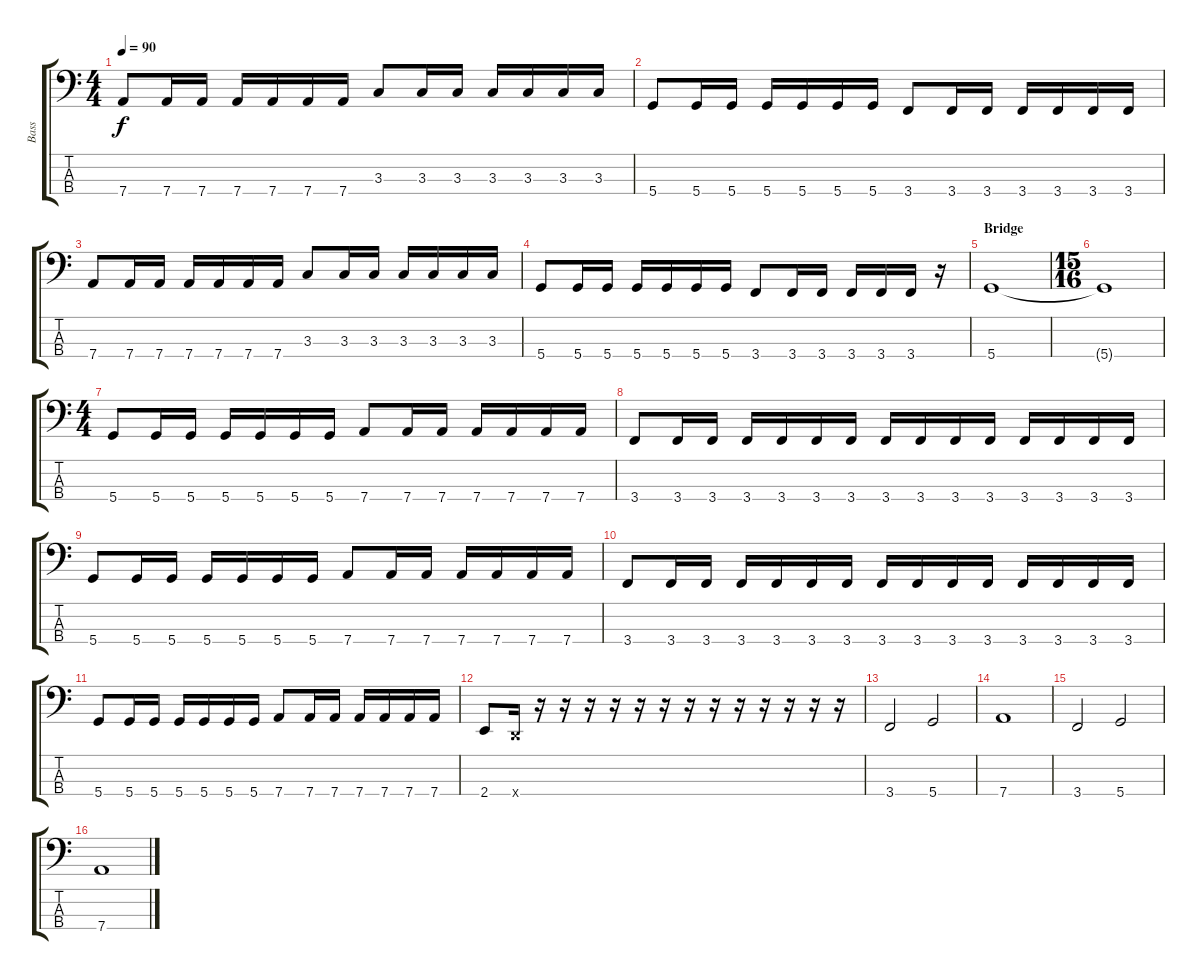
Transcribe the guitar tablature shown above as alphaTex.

\track ("Bass" "Bass") {instrument electricbasspick}
\staff {score tabs}
\tuning (G2 D2 A1 D1) {hide}
\ts (4 4)
\tempo 90
\clef f4
\ks c
7.4.8{dy f} 7.4.16 7.4.16 7.4.16 7.4.16 7.4.16 7.4.16 3.3.8 3.3.16 3.3.16 3.3.16 3.3.16 3.3.16 3.3.16 |
5.4.8 5.4.16 5.4.16 5.4.16 5.4.16 5.4.16 5.4.16 3.4.8 3.4.16 3.4.16 3.4.16 3.4.16 3.4.16 3.4.16 |
7.4.8 7.4.16 7.4.16 7.4.16 7.4.16 7.4.16 7.4.16 3.3.8 3.3.16 3.3.16 3.3.16 3.3.16 3.3.16 3.3.16 |
5.4.8 5.4.16 5.4.16 5.4.16 5.4.16 5.4.16 5.4.16 3.4.8 3.4.16 3.4.16 3.4.16 3.4.16 3.4.16 r.16 |
\section ("" "Bridge")
5.4.1 |
\ts (15 16)
5.4{t}.1 |
\ts (4 4)
5.4.8 5.4.16 5.4.16 5.4.16 5.4.16 5.4.16 5.4.16 7.4.8 7.4.16 7.4.16 7.4.16 7.4.16 7.4.16 7.4.16 |
3.4.8 3.4.16 3.4.16 3.4.16 3.4.16 3.4.16 3.4.16 3.4.16 3.4.16 3.4.16 3.4.16 3.4.16 3.4.16 3.4.16 3.4.16 |
5.4.8 5.4.16 5.4.16 5.4.16 5.4.16 5.4.16 5.4.16 7.4.8 7.4.16 7.4.16 7.4.16 7.4.16 7.4.16 7.4.16 |
3.4.8 3.4.16 3.4.16 3.4.16 3.4.16 3.4.16 3.4.16 3.4.16 3.4.16 3.4.16 3.4.16 3.4.16 3.4.16 3.4.16 3.4.16 |
5.4.8 5.4.16 5.4.16 5.4.16 5.4.16 5.4.16 5.4.16 7.4.8 7.4.16 7.4.16 7.4.16 7.4.16 7.4.16 7.4.16 |
2.4.8 0.4{x}.16 r.16 r.16 r.16 r.16 r.16 r.16 r.16 r.16 r.16 r.16 r.16 r.16 r.16 |
3.4.2 5.4.2 |
7.4.1 |
3.4.2 5.4.2 |
7.4.1
